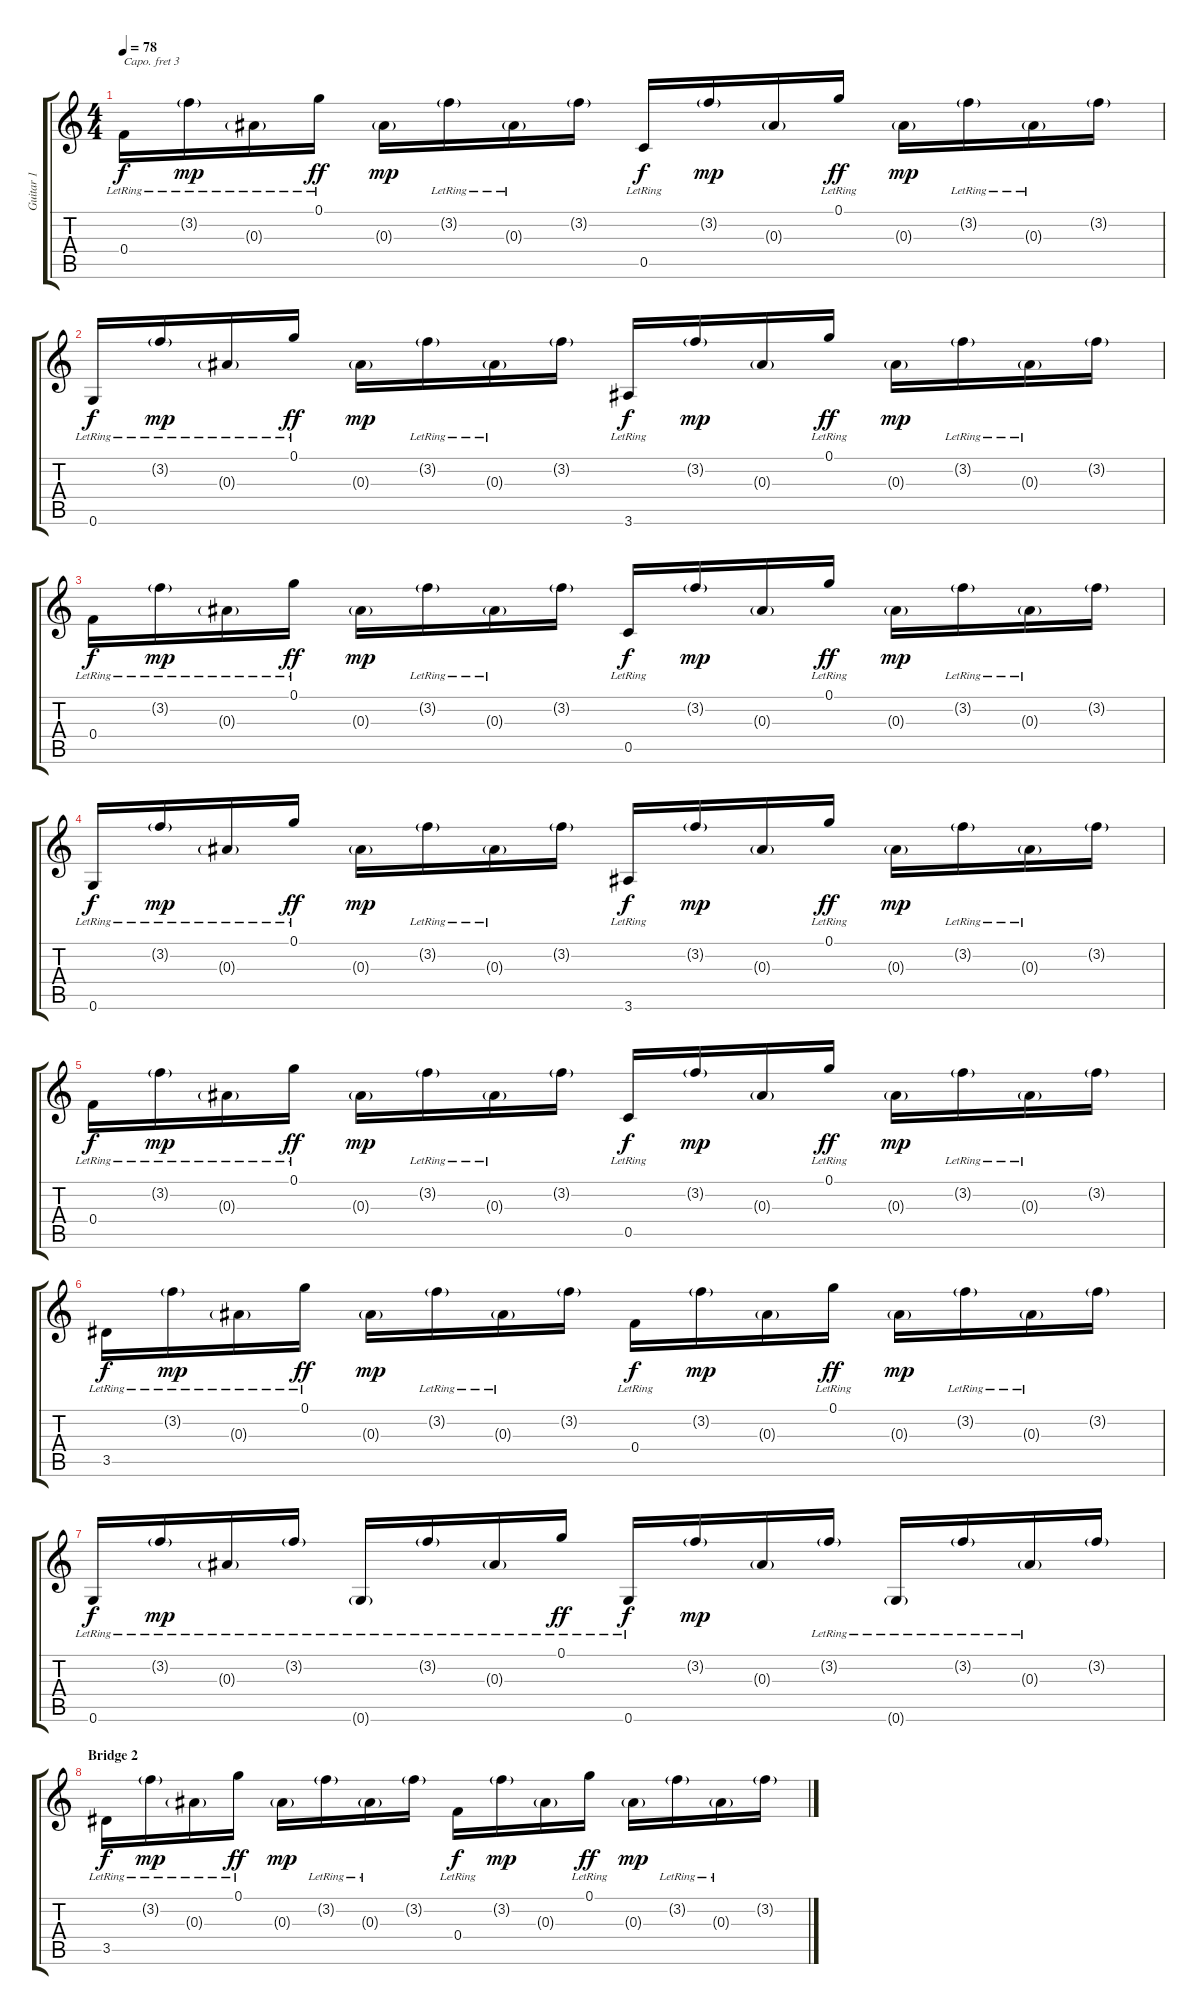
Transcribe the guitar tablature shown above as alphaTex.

\track ("Guitar 1" "Guitar 1") {instrument acousticguitarsteel}
\staff {score tabs}
\capo 3
\tuning (E4 B3 G3 D3 A2 E2) {hide}
\ts (4 4)
\tempo 78
\clef g2
\ks c
0.4{lr}.16{dy f} 3.2{g lr}.16{dy mp} 0.3{g lr}.16 0.1{lr}.16{dy ff} 0.3{g}.16{dy mp} 3.2{g lr}.16 0.3{g lr}.16 3.2{g}.16 0.5{lr}.16{dy f} 3.2{g}.16{dy mp} 0.3{g}.16 0.1{lr}.16{dy ff} 0.3{g}.16{dy mp} 3.2{g lr}.16 0.3{g lr}.16 3.2{g}.16 |
0.6{lr}.16{dy f} 3.2{g lr}.16{dy mp} 0.3{g lr}.16 0.1{lr}.16{dy ff} 0.3{g}.16{dy mp} 3.2{g lr}.16 0.3{g lr}.16 3.2{g}.16 3.6{lr}.16{dy f} 3.2{g}.16{dy mp} 0.3{g}.16 0.1{lr}.16{dy ff} 0.3{g}.16{dy mp} 3.2{g lr}.16 0.3{g lr}.16 3.2{g}.16 |
0.4{lr}.16{dy f} 3.2{g lr}.16{dy mp} 0.3{g lr}.16 0.1{lr}.16{dy ff} 0.3{g}.16{dy mp} 3.2{g lr}.16 0.3{g lr}.16 3.2{g}.16 0.5{lr}.16{dy f} 3.2{g}.16{dy mp} 0.3{g}.16 0.1{lr}.16{dy ff} 0.3{g}.16{dy mp} 3.2{g lr}.16 0.3{g lr}.16 3.2{g}.16 |
0.6{lr}.16{dy f} 3.2{g lr}.16{dy mp} 0.3{g lr}.16 0.1{lr}.16{dy ff} 0.3{g}.16{dy mp} 3.2{g lr}.16 0.3{g lr}.16 3.2{g}.16 3.6{lr}.16{dy f} 3.2{g}.16{dy mp} 0.3{g}.16 0.1{lr}.16{dy ff} 0.3{g}.16{dy mp} 3.2{g lr}.16 0.3{g lr}.16 3.2{g}.16 |
0.4{lr}.16{dy f} 3.2{g lr}.16{dy mp} 0.3{g lr}.16 0.1{lr}.16{dy ff} 0.3{g}.16{dy mp} 3.2{g lr}.16 0.3{g lr}.16 3.2{g}.16 0.5{lr}.16{dy f} 3.2{g}.16{dy mp} 0.3{g}.16 0.1{lr}.16{dy ff} 0.3{g}.16{dy mp} 3.2{g lr}.16 0.3{g lr}.16 3.2{g}.16 |
3.5{lr}.16{dy f} 3.2{g lr}.16{dy mp} 0.3{g lr}.16 0.1{lr}.16{dy ff} 0.3{g}.16{dy mp} 3.2{g lr}.16 0.3{g lr}.16 3.2{g}.16 0.4{lr}.16{dy f} 3.2{g}.16{dy mp} 0.3{g}.16 0.1{lr}.16{dy ff} 0.3{g}.16{dy mp} 3.2{g lr}.16 0.3{g lr}.16 3.2{g}.16 |
0.6{lr}.16{dy f} 3.2{g lr}.16{dy mp} 0.3{g lr}.16 3.2{g lr}.16 0.6{g lr}.16 3.2{g lr}.16 0.3{g lr}.16 0.1{lr}.16{dy ff} 0.6{lr}.16{dy f} 3.2{g}.16{dy mp} 0.3{g}.16 3.2{g lr}.16 0.6{g lr}.16 3.2{g lr}.16 0.3{g lr}.16 3.2{g}.16 |
\section ("" "Bridge 2")
3.5{lr}.16{dy f} 3.2{g lr}.16{dy mp} 0.3{g lr}.16 0.1{lr}.16{dy ff} 0.3{g}.16{dy mp} 3.2{g lr}.16 0.3{g lr}.16 3.2{g}.16 0.4{lr}.16{dy f} 3.2{g}.16{dy mp} 0.3{g}.16 0.1{lr}.16{dy ff} 0.3{g}.16{dy mp} 3.2{g lr}.16 0.3{g lr}.16 3.2{g}.16
